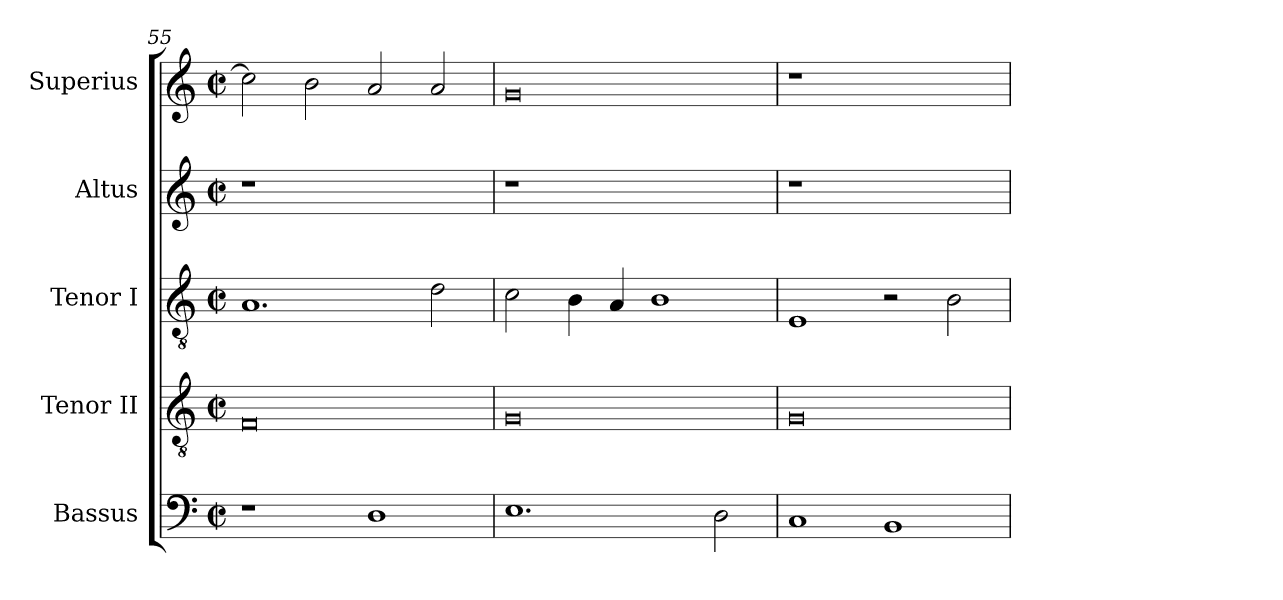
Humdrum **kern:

**kern	**kern	**kern	**kern	**kern
*part5	*part4	*part3	*part2	*part1
*staff5	*staff4	*staff3	*staff2	*staff1
*I"Bassus	*I"Tenor II	*I"Tenor I	*I"Altus	*I"Superius
*I'B.	*	*	*	*I'S.
*clefF4	*clefGv2	*clefGv2	*clefG2	*clefG2
*	*ITrd7c12	*ITrd7c12	*	*
*k[]	*k[]	*k[]	*k[]	*k[]
*C:	*C:	*C:	*C:	*C:
*M2/2	*M2/2	*M2/2	*M2/2	*M2/2
*met(c|)	*met(c|)	*met(c|)	*met(c|)	*met(c|)
=55	=55	=55	=55	=55
!	!	!	!LO:N:vis=1	!
1r	0FFi	1.AAi	1r	2cci\]
.	.	.	.	2bi\
1Di	.	.	1ryy	2ai/
.	.	2Di\	.	2ai/
!!LO:LB:g=z
=56	=56	=56	=56	=56
!	!	!	!LO:N:vis=1	!
1.Ei	0GGi	2Ci\	1r	0gi
.	.	4BBi\	.	.
.	.	4AAi/	.	.
.	.	1BBi	1ryy	.
2Di\	.	.	.	.
=57	=57	=57	=57	=57
!	!	!	!LO:N:vis=1	!LO:N:vis=1
1Ci	0GGi	1EEi	1r	1r
1BBi	.	2r	1ryy	1ryy
.	.	2BBi\	.	.
=	=	=	=	=
*-	*-	*-	*-	*-
